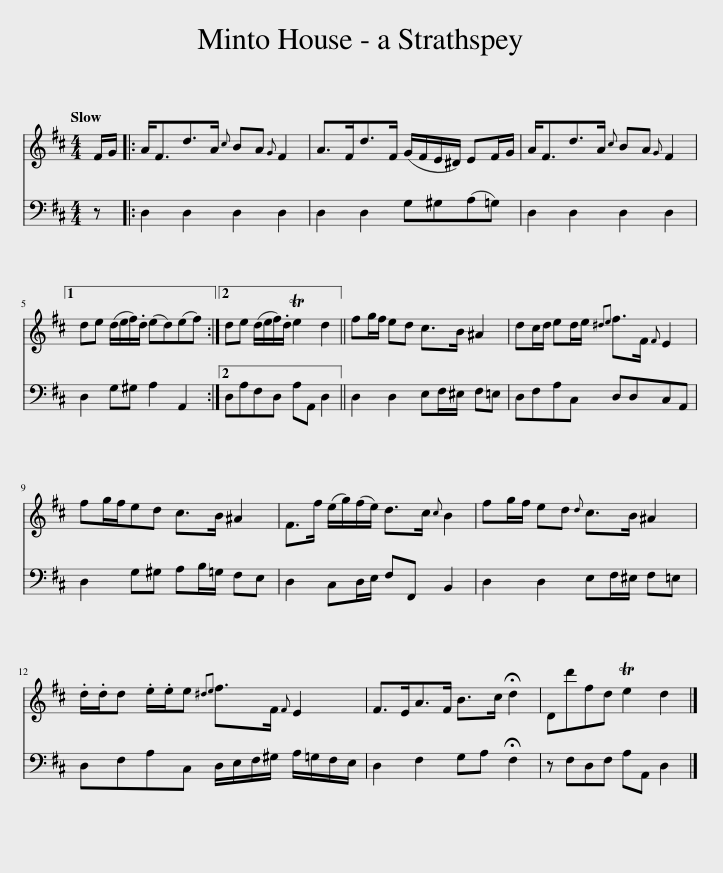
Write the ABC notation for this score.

X:1
%%score 1 2
L:1/8
Q:1/4=120
M:4/4
I:linebreak $
K:D
V:1 treble
V:2 bass
V:1
 F/G/ |: A<Fd>A{c} BA{G} F2 | A>Fd>F (G/F/E/^D/) EF/G/ | A<Fd>A{c} BA{G} F2 |1$ de (d/e/f/).d/ (ed)(ef) :|2 %5
 de (d/e/f/).d/ Te2 d2 || fg/f/ ed c>B ^A2 | dc/d/ ed/e/{^de} f>F{F} E2 |$ fg/f/ed c>B ^A2 | F>f (e/g/)(f/e/) d>c{c} B2 | %10
 fg/f/ ed{d} c>B ^A2 |$ .d/.d/d .e/.e/e{^de} f>F{F} E2 | F>EA>F B>c !fermata!d2 | Dd'fd Te2 d2 |] %14
V:2
 z |: D,2 D,2 D,2 D,2 | D,2 D,2 G,^G,(A,=G,) | D,2 D,2 D,2 D,2 |1$ D,2 G,^G, A,2 A,,2 :|2 %5
 D,A,F,D, A,A,, D,2 || D,2 D,2 E,F,/^E,/ F,=E, | D,F,A,C, D,D,C,A,, |$ D,2 G,^G, A,B,/=G,/ F,E, | D,2 C,D,/E,/ F,F,, B,,2 | %10
 D,2 D,2 E,F,/^E,/ F,=E, |$ D,F,A,C, D,/E,/F,/^G,/ A,/=G,/F,/E,/ | D,2 F,2 G,A, !fermata!F,2 | z F,D,F, A,A,, D,2 |] %14
